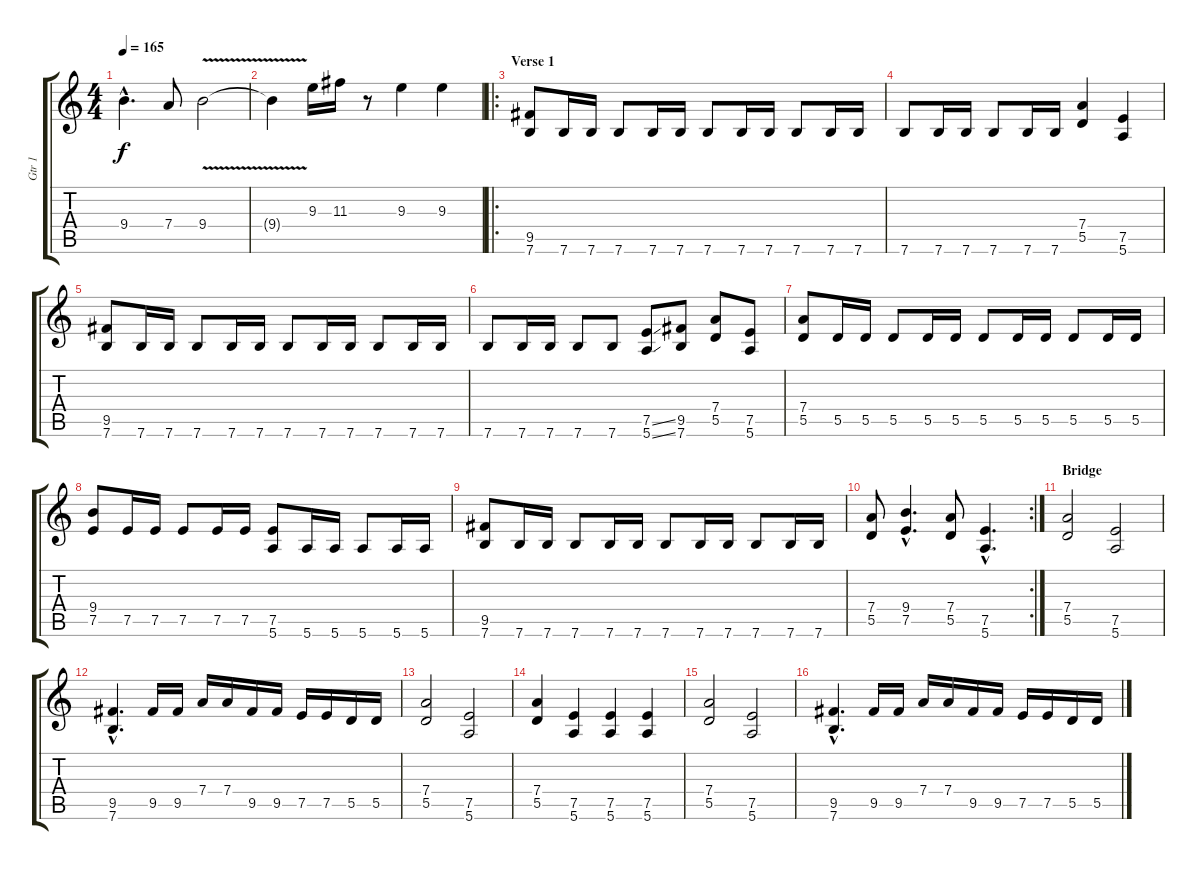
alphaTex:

\track ("Gtr 1" "Gtr 1") {instrument distortionguitar}
\staff {score tabs}
\tuning (E4 B3 G3 D3 A2 E2) {hide}
\ts (4 4)
\tempo 165
\clef g2
\ks c
9.4{hac}.4{d dy f} 7.4.8 9.4{v}.2 |
9.4{t}.4 9.3.16 11.3.16 r.8 9.3.4 9.3.4 |
\ro
\section ("" "Verse 1")
(9.5 7.6).8 7.6.16 7.6.16 7.6.8 7.6.16 7.6.16 7.6.8 7.6.16 7.6.16 7.6.8 7.6.16 7.6.16 |
7.6.8 7.6.16 7.6.16 7.6.8 7.6.16 7.6.16 (7.4 5.5).4 (7.5 5.6).4 |
(9.5 7.6).8 7.6.16 7.6.16 7.6.8 7.6.16 7.6.16 7.6.8 7.6.16 7.6.16 7.6.8 7.6.16 7.6.16 |
7.6.8 7.6.16 7.6.16 7.6.8 7.6.8 (7.5{ss} 5.6{ss}).8 (9.5 7.6).8 (7.4 5.5).8 (7.5 5.6).8 |
(7.4 5.5).8 5.5.16 5.5.16 5.5.8 5.5.16 5.5.16 5.5.8 5.5.16 5.5.16 5.5.8 5.5.16 5.5.16 |
(9.4 7.5).8 7.5.16 7.5.16 7.5.8 7.5.16 7.5.16 (7.5 5.6).8 5.6.16 5.6.16 5.6.8 5.6.16 5.6.16 |
(9.5 7.6).8 7.6.16 7.6.16 7.6.8 7.6.16 7.6.16 7.6.8 7.6.16 7.6.16 7.6.8 7.6.16 7.6.16 |
\rc 2
(7.4 5.5).8 (9.4{hac} 7.5{hac}).4{d} (7.4 5.5).8 (7.5{hac} 5.6{hac}).4{d} |
\section ("" "Bridge")
(7.4 5.5).2 (7.5 5.6).2 |
(9.5{hac} 7.6{hac}).4{d} 9.5.16 9.5.16 7.4.16 7.4.16 9.5.16 9.5.16 7.5.16 7.5.16 5.5.16 5.5.16 |
(7.4 5.5).2 (7.5 5.6).2 |
(7.4 5.5).4 (7.5 5.6).4 (7.5 5.6).4 (7.5 5.6).4 |
(7.4 5.5).2 (7.5 5.6).2 |
(9.5{hac} 7.6{hac}).4{d} 9.5.16 9.5.16 7.4.16 7.4.16 9.5.16 9.5.16 7.5.16 7.5.16 5.5.16 5.5.16
